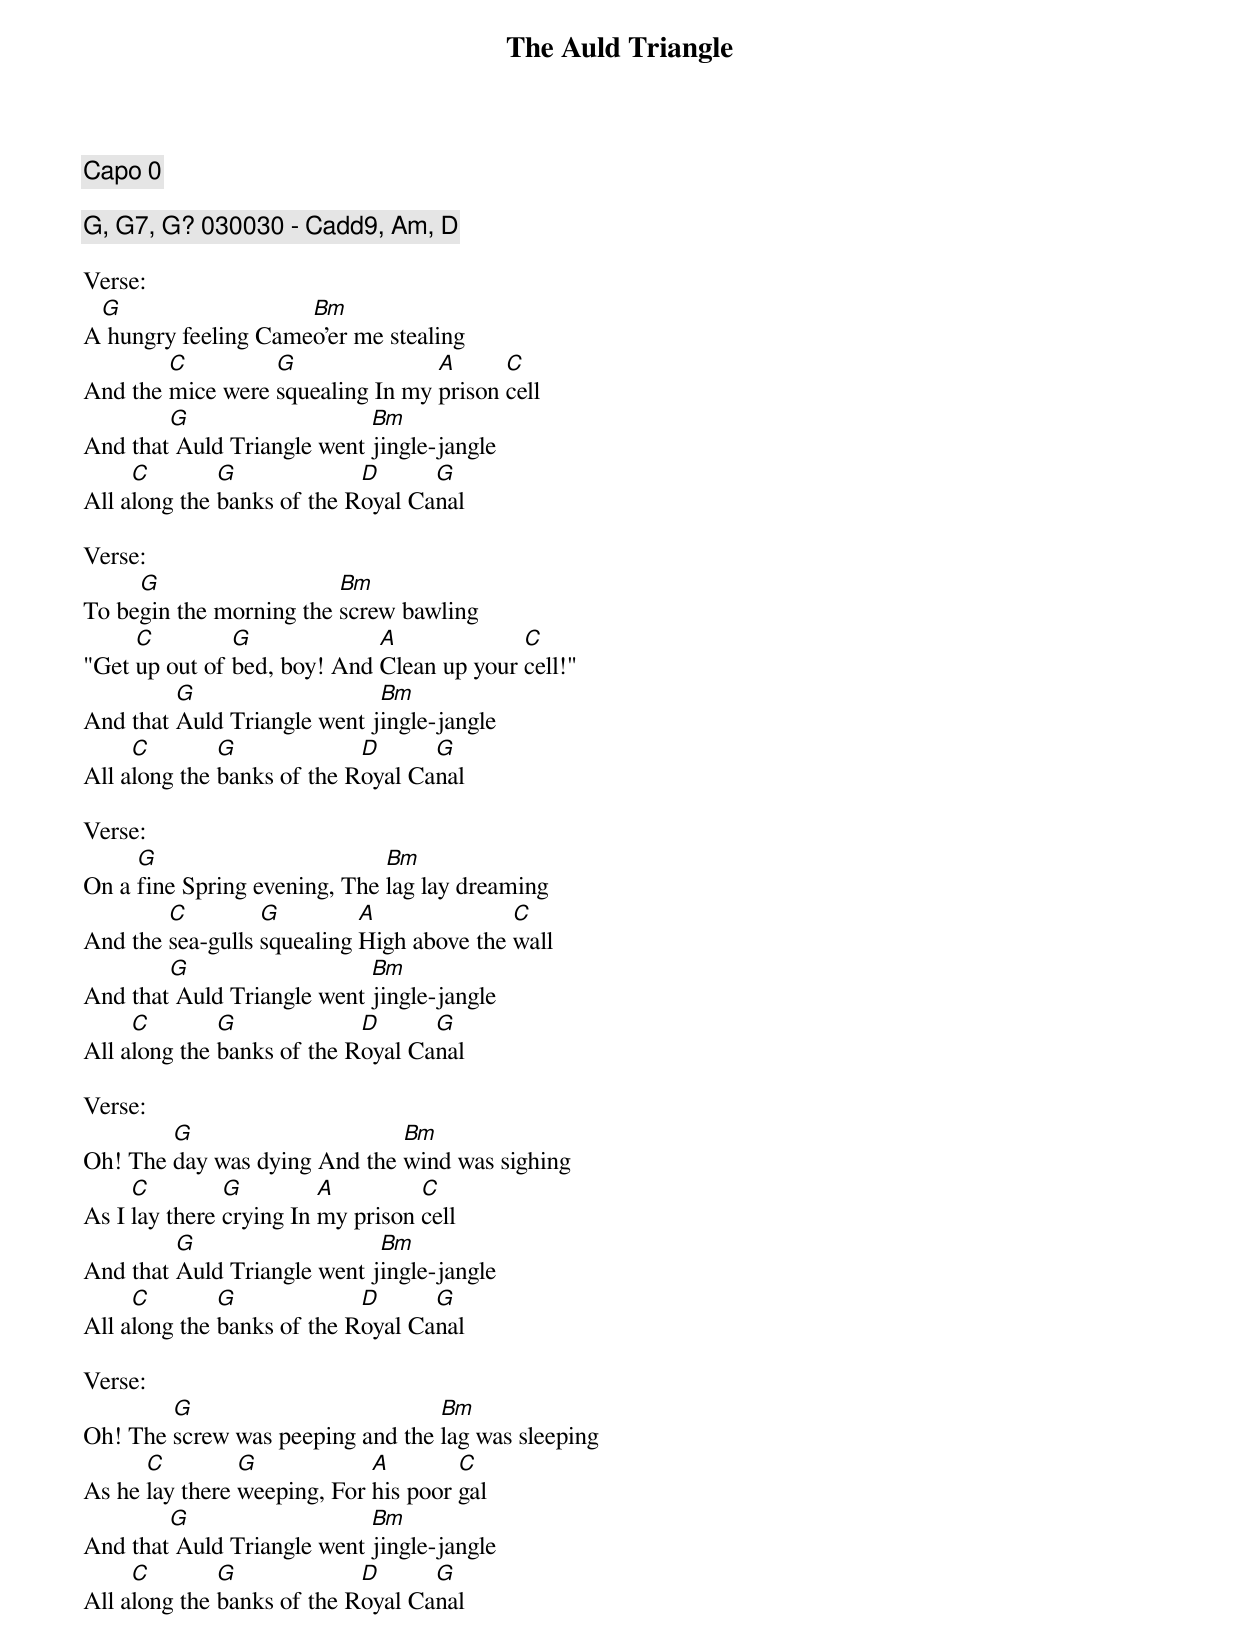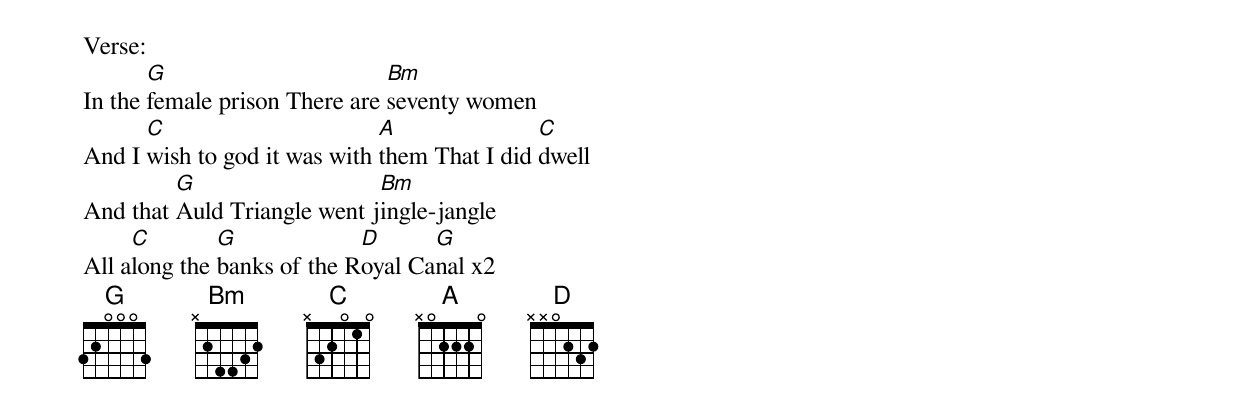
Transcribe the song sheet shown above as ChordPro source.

{title:The Auld Triangle}
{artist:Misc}
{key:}
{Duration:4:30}
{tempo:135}
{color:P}

{comment: Capo 0}

{comment: G, G7, G? 030030 - Cadd9, Am, D}

Verse:
A[G] hungry feeling Came[Bm]o'er me stealing
And the [C]mice were [G]squealing In my [A]prison [C]cell
And that[G] Auld Triangle went [Bm]jingle-jangle
All a[C]long the [G]banks of the R[D]oyal Ca[G]nal

Verse:
To be[G]gin the morning the [Bm]screw bawling
"Get [C]up out of [G]bed, boy! And [A]Clean up your [C]cell!"
And that [G]Auld Triangle went j[Bm]ingle-jangle
All a[C]long the [G]banks of the R[D]oyal Ca[G]nal

Verse:
On a [G]fine Spring evening, The [Bm]lag lay dreaming
And the [C]sea-gulls [G]squealing [A]High above the [C]wall
And that[G] Auld Triangle went [Bm]jingle-jangle
All a[C]long the [G]banks of the R[D]oyal Ca[G]nal

Verse:
Oh! The [G]day was dying And the [Bm]wind was sighing
As I [C]lay there [G]crying In [A]my prison [C]cell
And that [G]Auld Triangle went j[Bm]ingle-jangle
All a[C]long the [G]banks of the R[D]oyal Ca[G]nal

Verse:
Oh! The [G]screw was peeping and the [Bm]lag was sleeping
As he [C]lay there [G]weeping, For [A]his poor [C]gal
And that[G] Auld Triangle went [Bm]jingle-jangle
All a[C]long the [G]banks of the R[D]oyal Ca[G]nal

Verse:
In the [G]female prison There are [Bm]seventy women
And I [C]wish to god it was with [A]them That I did [C]dwell
And that [G]Auld Triangle went j[Bm]ingle-jangle
All a[C]long the [G]banks of the R[D]oyal Ca[G]nal x2
